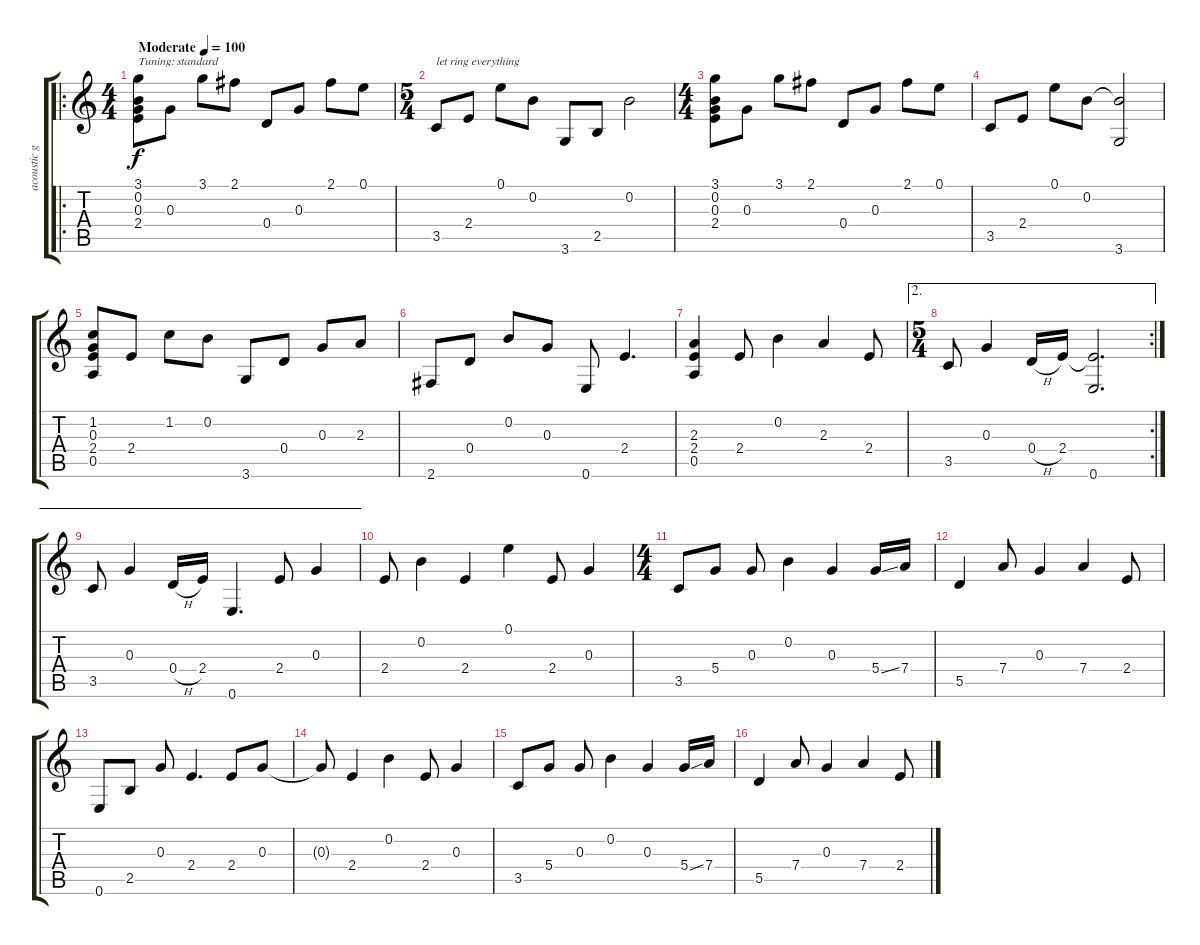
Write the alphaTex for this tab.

\track ("acoustic guitar" "acoustic g") {instrument acousticguitarsteel}
\staff {score tabs}
\tuning (E4 B3 G3 D3 A2 E2) {hide}
\ro
\ts (4 4)
\tempo (100 "Moderate")
\clef g2
\ks c
(3.1 0.2 0.3 2.4).8{txt "Tuning: standard" dy f instrument acousticguitarsteel} 0.3.8 3.1.8 2.1.8 0.4.8 0.3.8 2.1.8 0.1.8 |
\ts (5 4)
3.5.8{txt "let ring everything"} 2.4.8 0.1.8 0.2.8 3.6.8 2.5.8 0.2.2 |
\ts (4 4)
(3.1 0.2 0.3 2.4).8 0.3.8 3.1.8 2.1.8 0.4.8 0.3.8 2.1.8 0.1.8 |
3.5.8 2.4.8 0.1.8 0.2.8 (0.2{t} 3.6).2 |
(1.2 0.3 2.4 0.5).8 2.4.8 1.2.8 0.2.8 3.6.8 0.4.8 0.3.8 2.3.8 |
2.6.8 0.4.8 0.2.8 0.3.8 0.6.8 2.4.4{d} |
(2.3 2.4 0.5).4 2.4.8 0.2.4 2.3.4 2.4.8 |
\ae 2
\rc 2
\ts (5 4)
3.5.8 0.3.4 0.4{h}.16 2.4.16 (2.4{t} 0.6).2{d} |
\ae 2
3.5.8 0.3.4 0.4{h}.16 2.4.16 0.6.4{d} 2.4.8 0.3.4 |
2.4.8 0.2.4 2.4.4 0.1.4 2.4.8 0.3.4 |
\ts (4 4)
3.5.8 5.4.8 0.3.8 0.2.4 0.3.4 5.4{ss}.16 7.4.16 |
5.5.4 7.4.8 0.3.4 7.4.4 2.4.8 |
0.6.8 2.5.8 0.3.8 2.4.4{d} 2.4.8 0.3.8 |
0.3{t}.8 2.4.4 0.2.4 2.4.8 0.3.4 |
3.5.8 5.4.8 0.3.8 0.2.4 0.3.4 5.4{ss}.16 7.4.16 |
5.5.4 7.4.8 0.3.4 7.4.4 2.4.8
